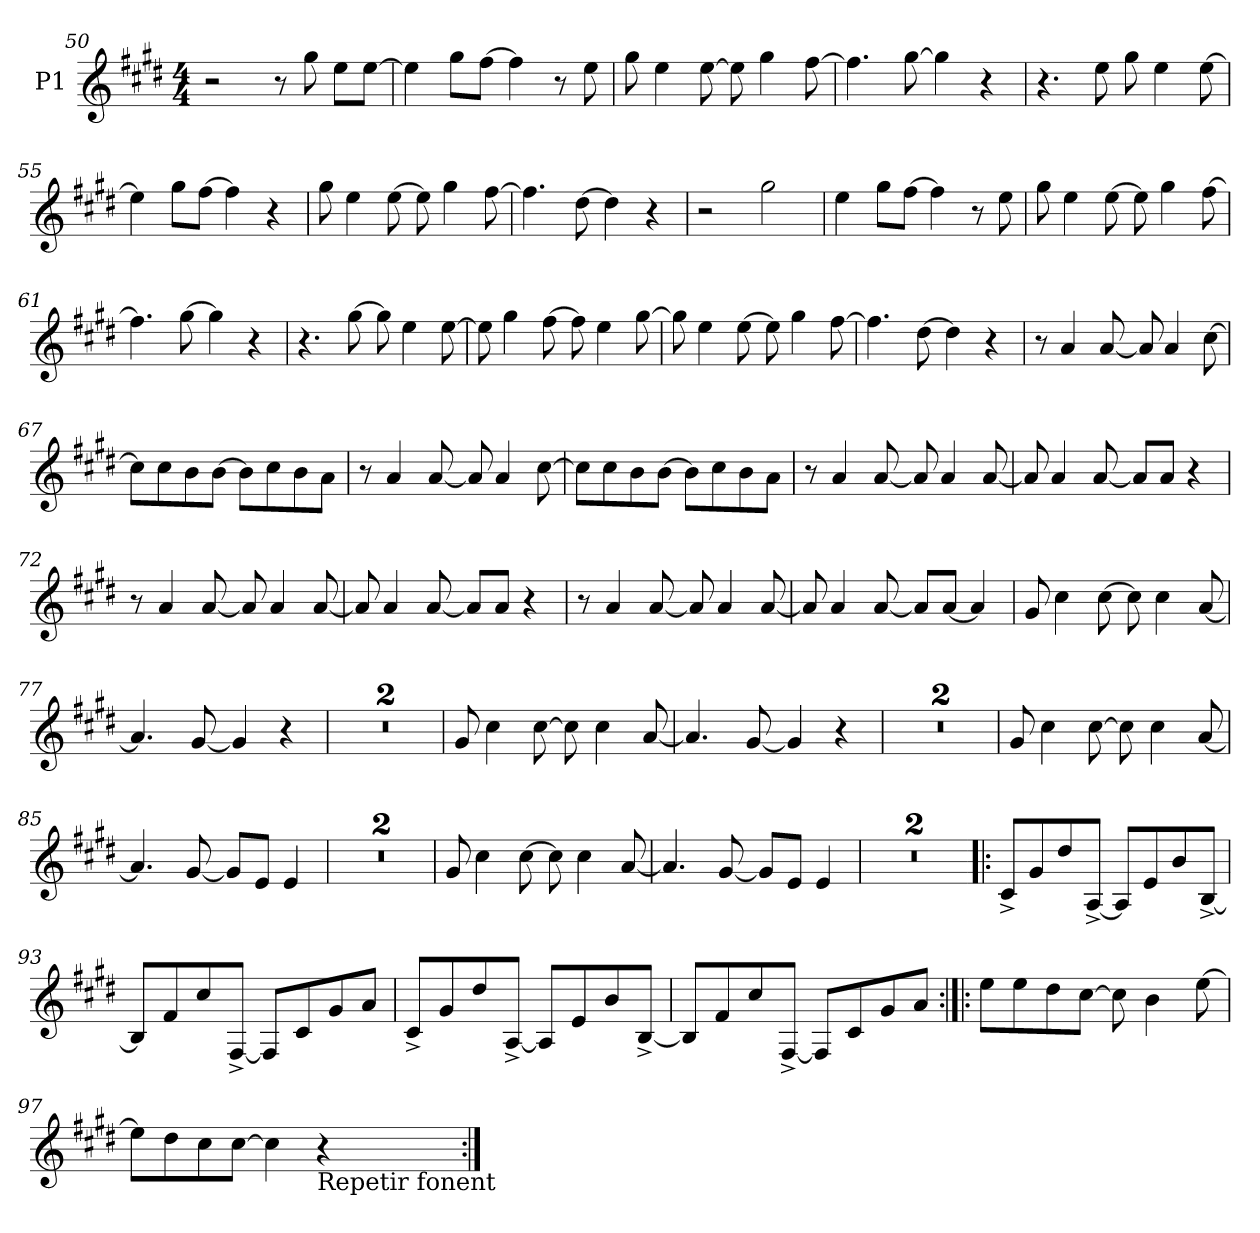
**kern
*part1
*staff1
*I"P1
*clefG2
*k[f#c#g#d#]
*c#:
*M4/4
=50
2r
8r
8gg#\
8ee\L
[>8ee\J
=51
4ee\]
8gg#\L
[>8ff#\J
4ff#\]
8r
8ee\
=52
8gg#\
4ee\
[>8ee\
8ee\]
4gg#\
[>8ff#\
!!LO:PB:g=z
=53
4.ff#\]
[>8gg#\
4gg#\]
4r
=54
4.r
8ee\
8gg#\
4ee\
[>8ee\
=55
4ee\]
8gg#\L
[>8ff#\J
4ff#\]
4r
=56
8gg#\
4ee\
[>8ee\
8ee\]
4gg#\
[>8ff#\
=57
4.ff#\]
[>8dd#\
4dd#\]
4r
!!LO:LB:g=z
=58
2r
2gg#\
=59
4ee\
8gg#\L
[>8ff#\J
4ff#\]
8r
8ee\
=60
8gg#\
4ee\
[>8ee\
8ee\]
4gg#\
[>8ff#\
=61
4.ff#\]
[>8gg#\
4gg#\]
4r
=62
4.r
[>8gg#\
8gg#\]
4ee\
[>8ee\
!!LO:LB:g=z
=63
8ee\]
4gg#\
[>8ff#\
8ff#\]
4ee\
[>8gg#\
=64
8gg#\]
4ee\
[>8ee\
8ee\]
4gg#\
[>8ff#\
=65
4.ff#\]
[>8dd#\
4dd#\]
4r
=66
8r
4a/
[<8a/
8a/]
4a/
[>8cc#\
=67
8cc#\L]
8cc#\
8b\
[>8b\J
8b\L]
8cc#\
8b\
8a\J
!!LO:LB:g=z
=68
8r
4a/
[<8a/
8a/]
4a/
[>8cc#\
=69
8cc#\L]
8cc#\
8b\
[>8b\J
8b\L]
8cc#\
8b\
8a\J
=70
8r
4a/
[<8a/
8a/]
4a/
[<8a/
=71
8a/]
4a/
[<8a/
8a/L]
8a/J
4r
!!LO:LB:g=z
=72
8r
4a/
[<8a/
8a/]
4a/
[<8a/
=73
8a/]
4a/
[<8a/
8a/L]
8a/J
4r
=74
8r
4a/
[<8a/
8a/]
4a/
[<8a/
=75
8a/]
4a/
[<8a/
8a/L]
[<8a/J
4a/]
!!LO:LB:g=z
=76
8g#/
4cc#\
[>8cc#\
8cc#\]
4cc#\
[<8a/
=77
4.a/]
[<8g#/
4g#/]
4r
=78
1r
=79
1r
=80
8g#/
4cc#\
[>8cc#\
8cc#\]
4cc#\
[<8a/
=81
4.a/]
[<8g#/
4g#/]
4r
!!LO:LB:g=z
=82
1r
=83
1r
=84
8g#/
4cc#\
[>8cc#\
8cc#\]
4cc#\
[<8a/
=85
4.a/]
[<8g#/
8g#/L]
8e/J
4e/
=86
1r
=87
1r
=88
8g#/
4cc#\
[>8cc#\
8cc#\]
4cc#\
[<8a/
!!LO:LB:g=z
=89
4.a/]
[<8g#/
8g#/L]
8e/J
4e/
=90
1r
=91
1r
=92!|:
8c#^/L
8g#/
8dd#/
[<8A^/J
8A/L]
8e/
8b/
[<8B^/J
=93
8B/L]
8f#/
8cc#/
[<8F#^/J
8F#/L]
8c#/
8g#/
8a/J
!!LO:LB:g=z
=94
8c#^/L
8g#/
8dd#/
[<8A^/J
8A/L]
8e/
8b/
[<8B^/J
=95
8B/L]
8f#/
8cc#/
[<8F#^/J
8F#/L]
8c#/
8g#/
8a/J
=96:|!|:
8ee\L
8ee\
8dd#\
[>8cc#\J
8cc#\]
4b\
[>8ee\
=97
8ee\L]
8dd#\
8cc#\
[>8cc#\J
4cc#\]
!LO:TX:b:t=Repetir fonent
4r
=:|!
*-
